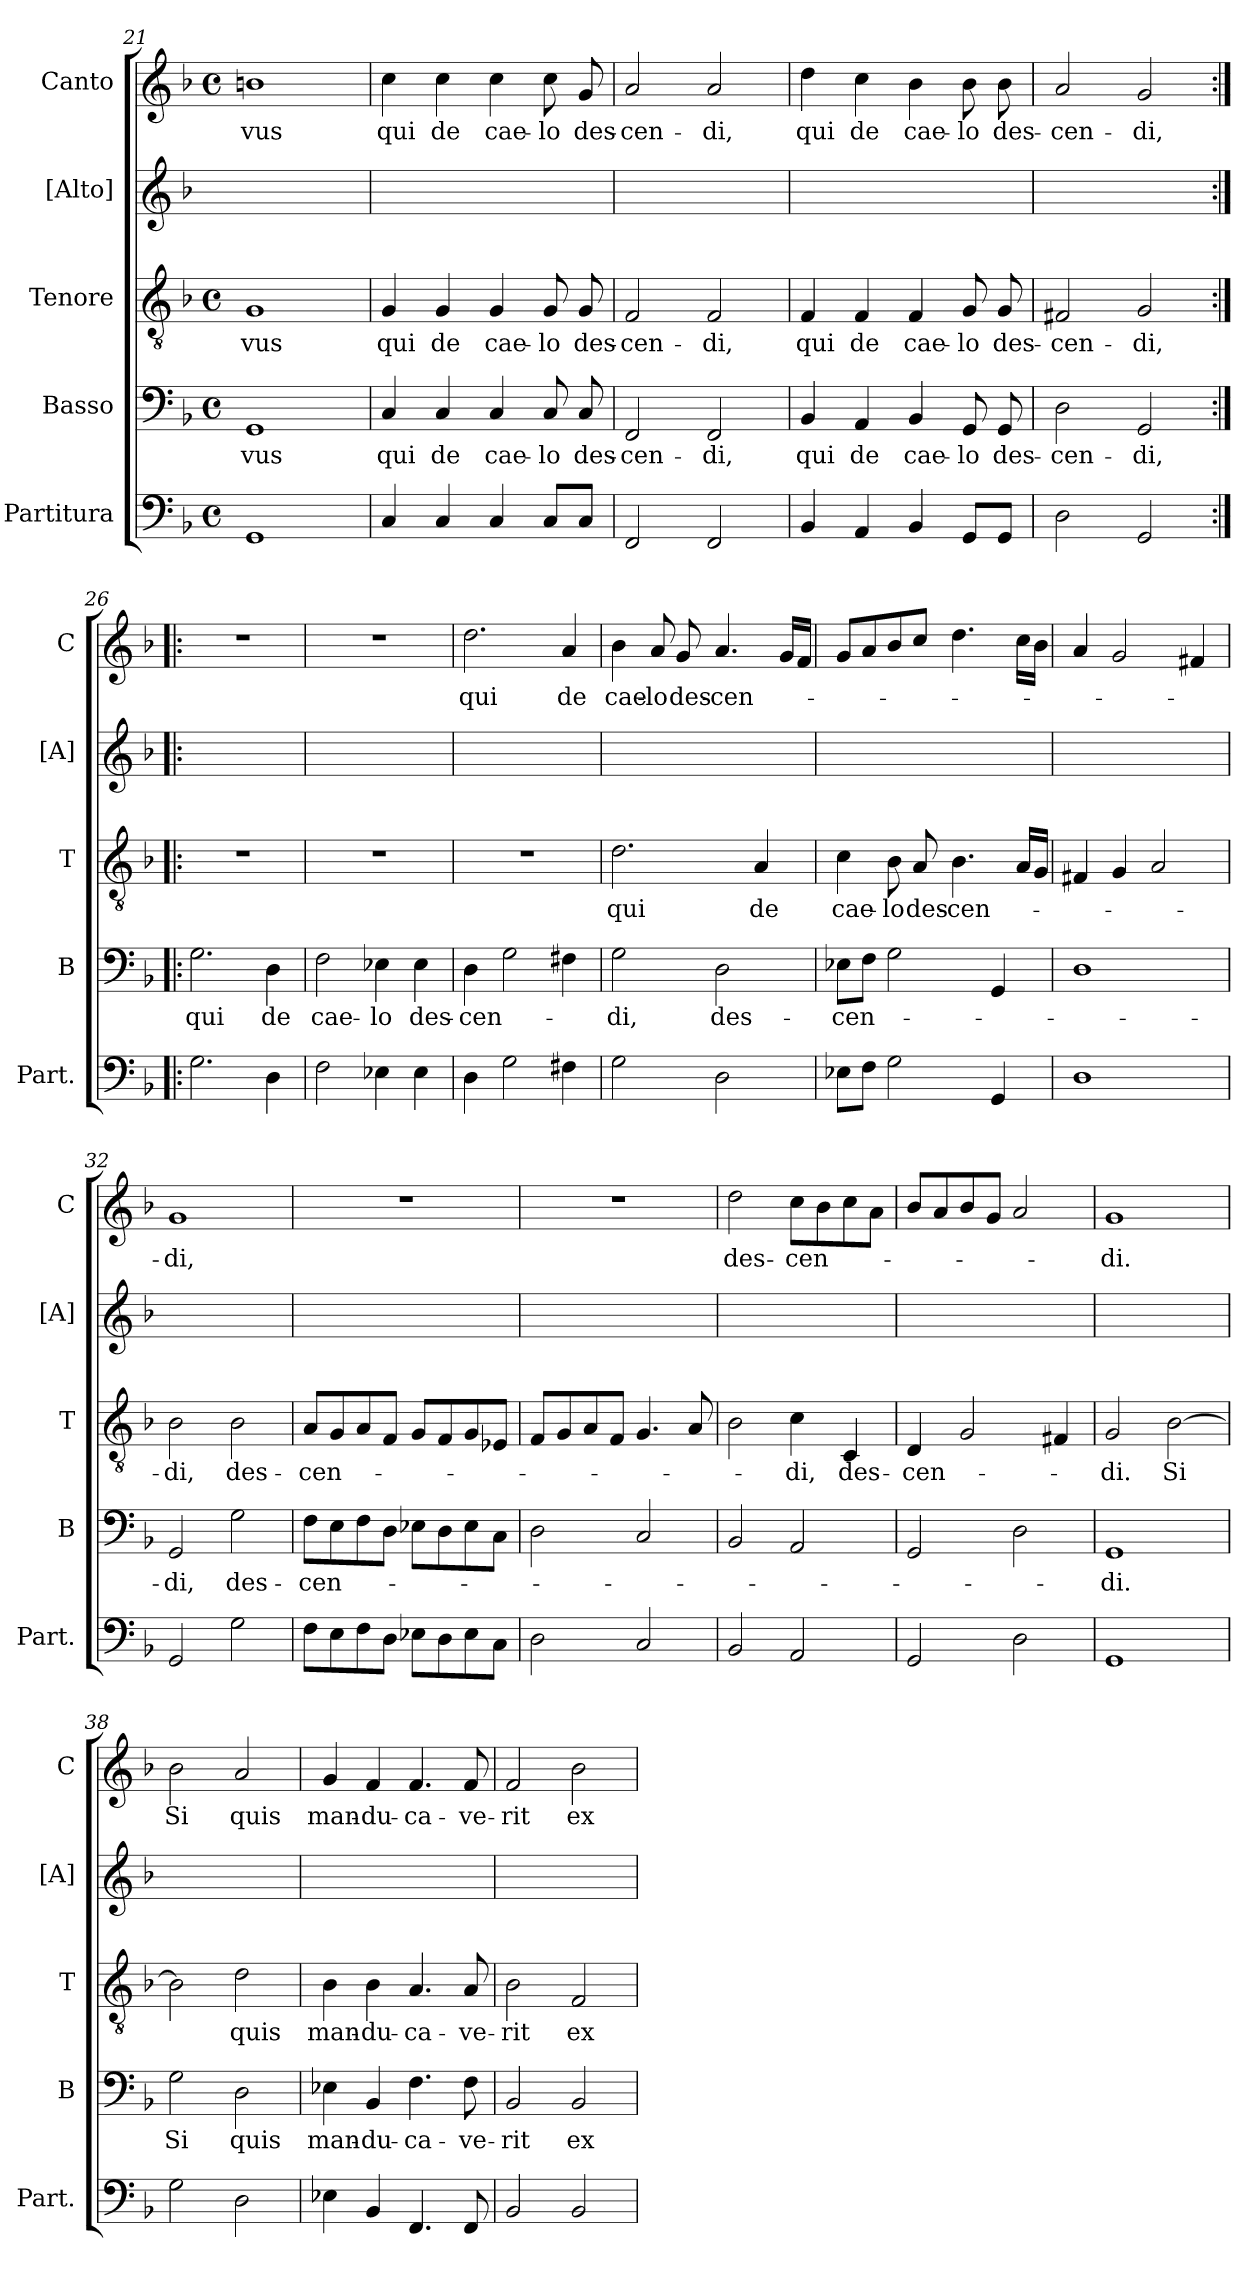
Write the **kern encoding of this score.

**kern	**kern	**text	**kern	**text	**kern	**kern	**text
*part5	*part4	*part4	*part3	*part3	*part2	*part1	*part1
*staff5	*staff4	*staff4	*staff3	*staff3	*staff2	*staff1	*staff1
*I"Partitura	*I"Basso	*	*I"Tenore	*	*I"[Alto]	*I"Canto	*
*I'Part.	*I'B	*	*I'T	*	*I'[A]	*I'C	*
*clefF4	*clefF4	*	*clefGv2	*	*clefG2	*clefG2	*
*k[b-]	*k[b-]	*	*k[b-]	*	*k[b-]	*k[b-]	*
*F:	*F:	*	*F:	*	*F:	*F:	*
*M4/4	*M4/4	*	*M4/4	*	*	*M4/4	*
*met(c)	*met(c)	*	*met(c)	*	*	*met(c)	*
=21	=21	=21	=21	=21	=21	=21	=21
!	!	!LO:LY:b	!	!LO:LY:b	!	!	!LO:LY:b
1GG	1GG	-vus	1G	-vus	1ryy	1bn	-vus
=22	=22	=22	=22	=22	=22	=22	=22
!	!	!LO:LY:b	!	!LO:LY:b	!	!	!LO:LY:b
4C/	4C/	qui	4G/	qui	1ryy	4cc\	qui
!	!	!LO:LY:b	!	!LO:LY:b	!	!	!LO:LY:b
4C/	4C/	de	4G/	de	.	4cc\	de
!	!	!LO:LY:b	!	!LO:LY:b	!	!	!LO:LY:b
4C/	4C/	cae-	4G/	cae-	.	4cc\	cae-
!	!	!LO:LY:b	!	!LO:LY:b	!	!	!LO:LY:b
8C/L	8C/	-lo	8G/	-lo	.	8cc\	-lo
!	!	!LO:LY:b	!	!LO:LY:b	!	!	!LO:LY:b
8C/J	8C/	des-	8G/	des-	.	8g/	des-
=23	=23	=23	=23	=23	=23	=23	=23
!	!	!LO:LY:b	!	!LO:LY:b	!	!	!LO:LY:b
2FF/	2FF/	-cen-	2F/	-cen-	1ryy	2a/	-cen-
!	!	!LO:LY:b	!	!LO:LY:b	!	!	!LO:LY:b
2FF/	2FF/	-di,	2F/	-di,	.	2a/	-di,
=24	=24	=24	=24	=24	=24	=24	=24
!	!	!LO:LY:b	!	!LO:LY:b	!	!	!LO:LY:b
4BB-/	4BB-/	qui	4F/	qui	1ryy	4dd\	qui
!	!	!LO:LY:b	!	!LO:LY:b	!	!	!LO:LY:b
4AA/	4AA/	de	4F/	de	.	4cc\	de
!	!	!LO:LY:b	!	!LO:LY:b	!	!	!LO:LY:b
4BB-/	4BB-/	cae-	4F/	cae-	.	4b-\	cae-
!	!	!LO:LY:b	!	!LO:LY:b	!	!	!LO:LY:b
8GG/L	8GG/	-lo	8G/	-lo	.	8b-\	-lo
!	!	!LO:LY:b	!	!LO:LY:b	!	!	!LO:LY:b
8GG/J	8GG/	des-	8G/	des-	.	8b-\	des-
=25	=25	=25	=25	=25	=25	=25	=25
!	!	!LO:LY:b	!	!LO:LY:b	!	!	!LO:LY:b
2D\	2D\	-cen-	2F#X/	-cen-	1ryy	2a/	-cen-
!	!	!LO:LY:b	!	!LO:LY:b	!	!	!LO:LY:b
2GG/	2GG/	-di,	2G/	-di,	.	2g/	-di,
=26:|!|:	=26:|!|:	=26:|!|:	=26:|!|:	=26:|!|:	=26:|!|:	=26:|!|:	=26:|!|:
!	!	!LO:LY:b	!	!	!	!	!
2.G\	2.G\	qui	1r	.	1ryy	1r	.
!	!	!LO:LY:b	!	!	!	!	!
4D\	4D\	de	.	.	.	.	.
=27	=27	=27	=27	=27	=27	=27	=27
!	!	!LO:LY:b	!	!	!	!	!
2F\	2F\	cae-	1r	.	1ryy	1r	.
!	!	!LO:LY:b	!	!	!	!	!
4E-X\	4E-X\	-lo	.	.	.	.	.
!	!	!LO:LY:b	!	!	!	!	!
4E-\	4E-\	des-	.	.	.	.	.
=28	=28	=28	=28	=28	=28	=28	=28
!	!	!LO:LY:b	!	!	!	!	!LO:LY:b
4D\	4D\	-cen-	1r	.	1ryy	2.dd\	qui
2G\	2G\	.	.	.	.	.	.
!	!	!	!	!	!	!	!LO:LY:b
4F#X\	4F#X\	.	.	.	.	4a/	de
=29	=29	=29	=29	=29	=29	=29	=29
!	!	!LO:LY:b	!	!LO:LY:b	!	!	!LO:LY:b
2G\	2G\	-di,	2.d\	qui	1ryy	4b-\	cae-
!	!	!	!	!	!	!	!LO:LY:b
.	.	.	.	.	.	8a/	-lo
!	!	!	!	!	!	!	!LO:LY:b
.	.	.	.	.	.	8g/	des-
!	!	!LO:LY:b	!	!	!	!	!LO:LY:b
2D\	2D\	des-	.	.	.	4.a/	-cen-
!	!	!	!	!LO:LY:b	!	!	!
.	.	.	4A/	de	.	.	.
.	.	.	.	.	.	16g/LL	.
.	.	.	.	.	.	16f/JJ	.
=30	=30	=30	=30	=30	=30	=30	=30
!	!	!LO:LY:b	!	!LO:LY:b	!	!	!
8E-X\L	8E-X\L	-cen-	4c\	cae-	1ryy	8g/L	.
8F\J	8F\J	.	.	.	.	8a/	.
!	!	!	!	!LO:LY:b	!	!	!
2G\	2G\	.	8B-\	-lo	.	8b-/	.
!	!	!	!	!LO:LY:b	!	!	!
.	.	.	8A/	des-	.	8cc/J	.
!	!	!	!	!LO:LY:b	!	!	!
.	.	.	4.B-\	-cen-	.	4.dd\	.
4GG/	4GG/	.	.	.	.	.	.
.	.	.	16A/LL	.	.	16cc\LL	.
.	.	.	16G/JJ	.	.	16b-\JJ	.
=31	=31	=31	=31	=31	=31	=31	=31
1D	1D	.	4F#X/	.	1ryy	4a/	.
.	.	.	4G/	.	.	2g/	.
.	.	.	2A/	.	.	.	.
.	.	.	.	.	.	4f#X/	.
=32	=32	=32	=32	=32	=32	=32	=32
!	!	!LO:LY:b	!	!LO:LY:b	!	!	!LO:LY:b
2GG/	2GG/	-di,	2B-\	-di,	1ryy	1g	-di,
!	!	!LO:LY:b	!	!LO:LY:b	!	!	!
2G\	2G\	des-	2B-\	des-	.	.	.
=33	=33	=33	=33	=33	=33	=33	=33
!	!	!LO:LY:b	!	!LO:LY:b	!	!	!
8F\L	8F\L	-cen-	8A/L	-cen-	1ryy	1r	.
8E\	8E\	.	8G/	.	.	.	.
8F\	8F\	.	8A/	.	.	.	.
8D\J	8D\J	.	8F/J	.	.	.	.
8E-X\L	8E-X\L	.	8G/L	.	.	.	.
8D\	8D\	.	8F/	.	.	.	.
8E-\	8E-\	.	8G/	.	.	.	.
8C\J	8C\J	.	8E-X/J	.	.	.	.
=34	=34	=34	=34	=34	=34	=34	=34
2D\	2D\	.	8F/L	.	1ryy	1r	.
.	.	.	8G/	.	.	.	.
.	.	.	8A/	.	.	.	.
.	.	.	8F/J	.	.	.	.
2C/	2C/	.	4.G/	.	.	.	.
.	.	.	8A/	.	.	.	.
=35	=35	=35	=35	=35	=35	=35	=35
!	!	!	!	!	!	!	!LO:LY:b
2BB-/	2BB-/	.	2B-\	.	1ryy	2dd\	des-
!	!	!	!	!LO:LY:b	!	!	!LO:LY:b
2AA/	2AA/	.	4c\	-di,	.	8cc\L	-cen-
.	.	.	.	.	.	8b-\	.
!	!	!	!	!LO:LY:b	!	!	!
.	.	.	4C/	des-	.	8cc\	.
.	.	.	.	.	.	8a\J	.
=36	=36	=36	=36	=36	=36	=36	=36
!	!	!	!	!LO:LY:b	!	!	!
2GG/	2GG/	.	4D/	-cen-	1ryy	8b-/L	.
.	.	.	.	.	.	8a/	.
.	.	.	2G/	.	.	8b-/	.
.	.	.	.	.	.	8g/J	.
2D\	2D\	.	.	.	.	2a/	.
.	.	.	4F#X/	.	.	.	.
=37	=37	=37	=37	=37	=37	=37	=37
!	!	!LO:LY:b	!	!LO:LY:b	!	!	!LO:LY:b
1GG	1GG	-di.	2G/	-di.	1ryy	1g	-di.
!	!	!	!	!LO:LY:b	!	!	!
.	.	.	[2B-\	Si	.	.	.
=38	=38	=38	=38	=38	=38	=38	=38
!	!	!LO:LY:b	!	!	!	!	!LO:LY:b
2G\	2G\	Si	2B-\]	.	1ryy	2b-\	Si
!	!	!LO:LY:b	!	!LO:LY:b	!	!	!LO:LY:b
2D\	2D\	quis	2d\	quis	.	2a/	quis
=39	=39	=39	=39	=39	=39	=39	=39
!	!	!LO:LY:b	!	!LO:LY:b	!	!	!LO:LY:b
4E-X\	4E-X\	man-	4B-\	man-	1ryy	4g/	man-
!	!	!LO:LY:b	!	!LO:LY:b	!	!	!LO:LY:b
4BB-/	4BB-/	-du-	4B-\	-du-	.	4f/	-du-
!	!	!LO:LY:b	!	!LO:LY:b	!	!	!LO:LY:b
4.FF/	4.F\	-ca-	4.A/	-ca-	.	4.f/	-ca-
!	!	!LO:LY:b	!	!LO:LY:b	!	!	!LO:LY:b
8FF/	8F\	-ve-	8A/	-ve-	.	8f/	-ve-
=40	=40	=40	=40	=40	=40	=40	=40
!	!	!LO:LY:b	!	!LO:LY:b	!	!	!LO:LY:b
2BB-/	2BB-/	-rit	2B-\	-rit	1ryy	2f/	-rit
!	!	!LO:LY:b	!	!LO:LY:b	!	!	!LO:LY:b
2BB-/	2BB-/	ex	2F/	ex	.	2b-\	ex
=	=	=	=	=	=	=	=
*-	*-	*-	*-	*-	*-	*-	*-
